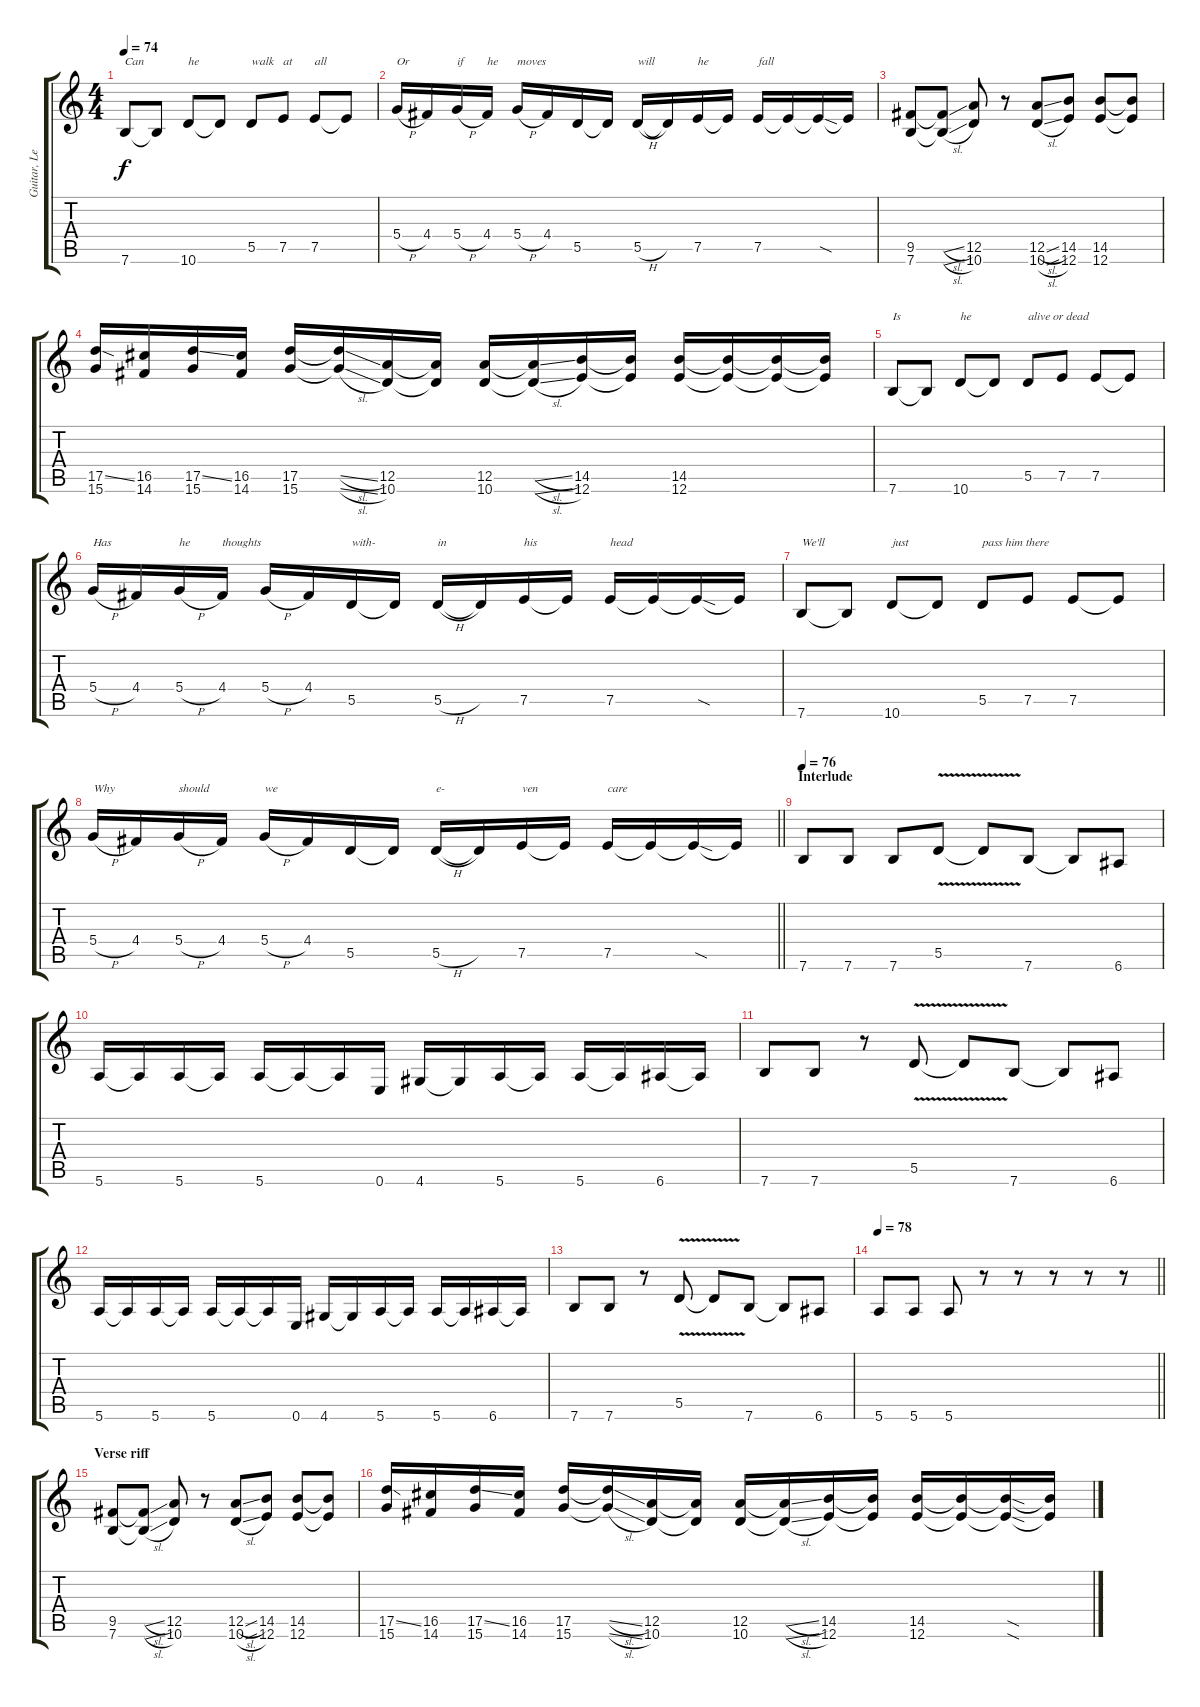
\track ("Guitar, Lead" "Guitar, Le") {instrument distortionguitar}
\staff {score tabs}
\tuning (E4 B3 G3 D3 A2 E2) {hide}
\ts (4 4)
\tempo 74
\clef g2
\ks c
7.6.8{txt "Can" dy f} 7.6{t}.8 10.6.8{txt "he"} 10.6{t}.8 5.5.8{txt "walk"} 7.5.8{txt "at"} 7.5.8{txt "all"} 7.5{t}.8 |
5.4{h}.16{txt "Or"} 4.4.16 5.4{h}.16{txt "if"} 4.4.16{txt "he"} 5.4{h}.16{txt "moves"} 4.4.16 5.5.16 5.5{t}.16 5.5{h}.16{txt "will"} 5.5{t}.16 7.5.16{txt "he"} 7.5{t}.16 7.5.16{txt "fall"} 7.5{t}.16 7.5{sod t}.16 7.5{t}.16 |
(9.5 7.6).8 (9.5{sl t} 7.6{sl t}).8 (12.5 10.6).8 r.8 (12.5{sl} 10.6{sl}).8 (14.5 12.6).8 (14.5 12.6).8 (14.5{t} 12.6{t}).8 |
(17.5{ss} 15.6).16 (16.5 14.6).16 (17.5{ss} 15.6).16 (16.5 14.6).16 (17.5 15.6).16 (17.5{sl t} 15.6{sl t}).16 (12.5 10.6).16 (12.5{t} 10.6{t}).16 (12.5 10.6).16 (12.5{sl t} 10.6{sl t}).16 (14.5 12.6).16 (14.5{t} 12.6{t}).16 (14.5 12.6).16 (14.5{t} 12.6{t}).16 (14.5{t} 12.6{t}).16 (14.5{t} 12.6{t}).16 |
7.6.8{txt "Is"} 7.6{t}.8 10.6.8{txt "he"} 10.6{t}.8 5.5.8{txt "alive or dead"} 7.5.8 7.5.8 7.5{t}.8 |
5.4{h}.16{txt "Has"} 4.4.16 5.4{h}.16{txt "he"} 4.4.16{txt "thoughts"} 5.4{h}.16 4.4.16 5.5.16{txt "with-"} 5.5{t}.16 5.5{h}.16{txt "in"} 5.5{t}.16 7.5.16{txt "his"} 7.5{t}.16 7.5.16{txt "head"} 7.5{t}.16 7.5{sod t}.16 7.5{t}.16 |
7.6.8{txt "We'll"} 7.6{t}.8 10.6.8{txt "just"} 10.6{t}.8 5.5.8{txt "pass him there"} 7.5.8 7.5.8 7.5{t}.8 |
\barLineRight lightlight
5.4{h}.16{txt "Why"} 4.4.16 5.4{h}.16{txt "should"} 4.4.16 5.4{h}.16{txt "we"} 4.4.16 5.5.16 5.5{t}.16 5.5{h}.16{txt "e-"} 5.5{t}.16 7.5.16{txt "ven"} 7.5{t}.16 7.5.16{txt "care"} 7.5{t}.16 7.5{sod t}.16 7.5{t}.16 |
\section ("" "Interlude")
\tempo 76
7.6.8 7.6.8 7.6.8 5.5{v}.8 5.5{t}.8 7.6.8 7.6{t}.8 6.6.8 |
5.6.16 5.6{t}.16 5.6.16 5.6{t}.16 5.6.16 5.6{t}.16 5.6{t}.16 0.6.16 4.6.16 4.6{t}.16 5.6.16 5.6{t}.16 5.6.16 5.6{t}.16 6.6.16 6.6{t}.16 |
7.6.8 7.6.8 r.8 5.5{v}.8 5.5{t}.8 7.6.8 7.6{t}.8 6.6.8 |
5.6.16 5.6{t}.16 5.6.16 5.6{t}.16 5.6.16 5.6{t}.16 5.6{t}.16 0.6.16 4.6.16 4.6{t}.16 5.6.16 5.6{t}.16 5.6.16 5.6{t}.16 6.6.16 6.6{t}.16 |
7.6.8 7.6.8 r.8 5.5{v}.8 5.5{t}.8 7.6.8 7.6{t}.8 6.6.8 |
\tempo 78
\barLineRight lightlight
5.6.8 5.6.8 5.6.8 r.8 r.8 r.8 r.8 r.8 |
\section ("" "Verse riff")
(9.5 7.6).8 (9.5{sl t} 7.6{sl t}).8 (12.5 10.6).8 r.8 (12.5{sl} 10.6{sl}).8 (14.5 12.6).8 (14.5 12.6).8 (14.5{t} 12.6{t}).8 |
(17.5{ss} 15.6).16 (16.5 14.6).16 (17.5{ss} 15.6).16 (16.5 14.6).16 (17.5 15.6).16 (17.5{sl t} 15.6{sl t}).16 (12.5 10.6).16 (12.5{t} 10.6{t}).16 (12.5 10.6).16 (12.5{sl t} 10.6{sl t}).16 (14.5 12.6).16 (14.5{t} 12.6{t}).16 (14.5 12.6).16 (14.5{t} 12.6{t}).16 (14.5{sod t} 12.6{sod t}).16 (14.5{t} 12.6{t}).16
